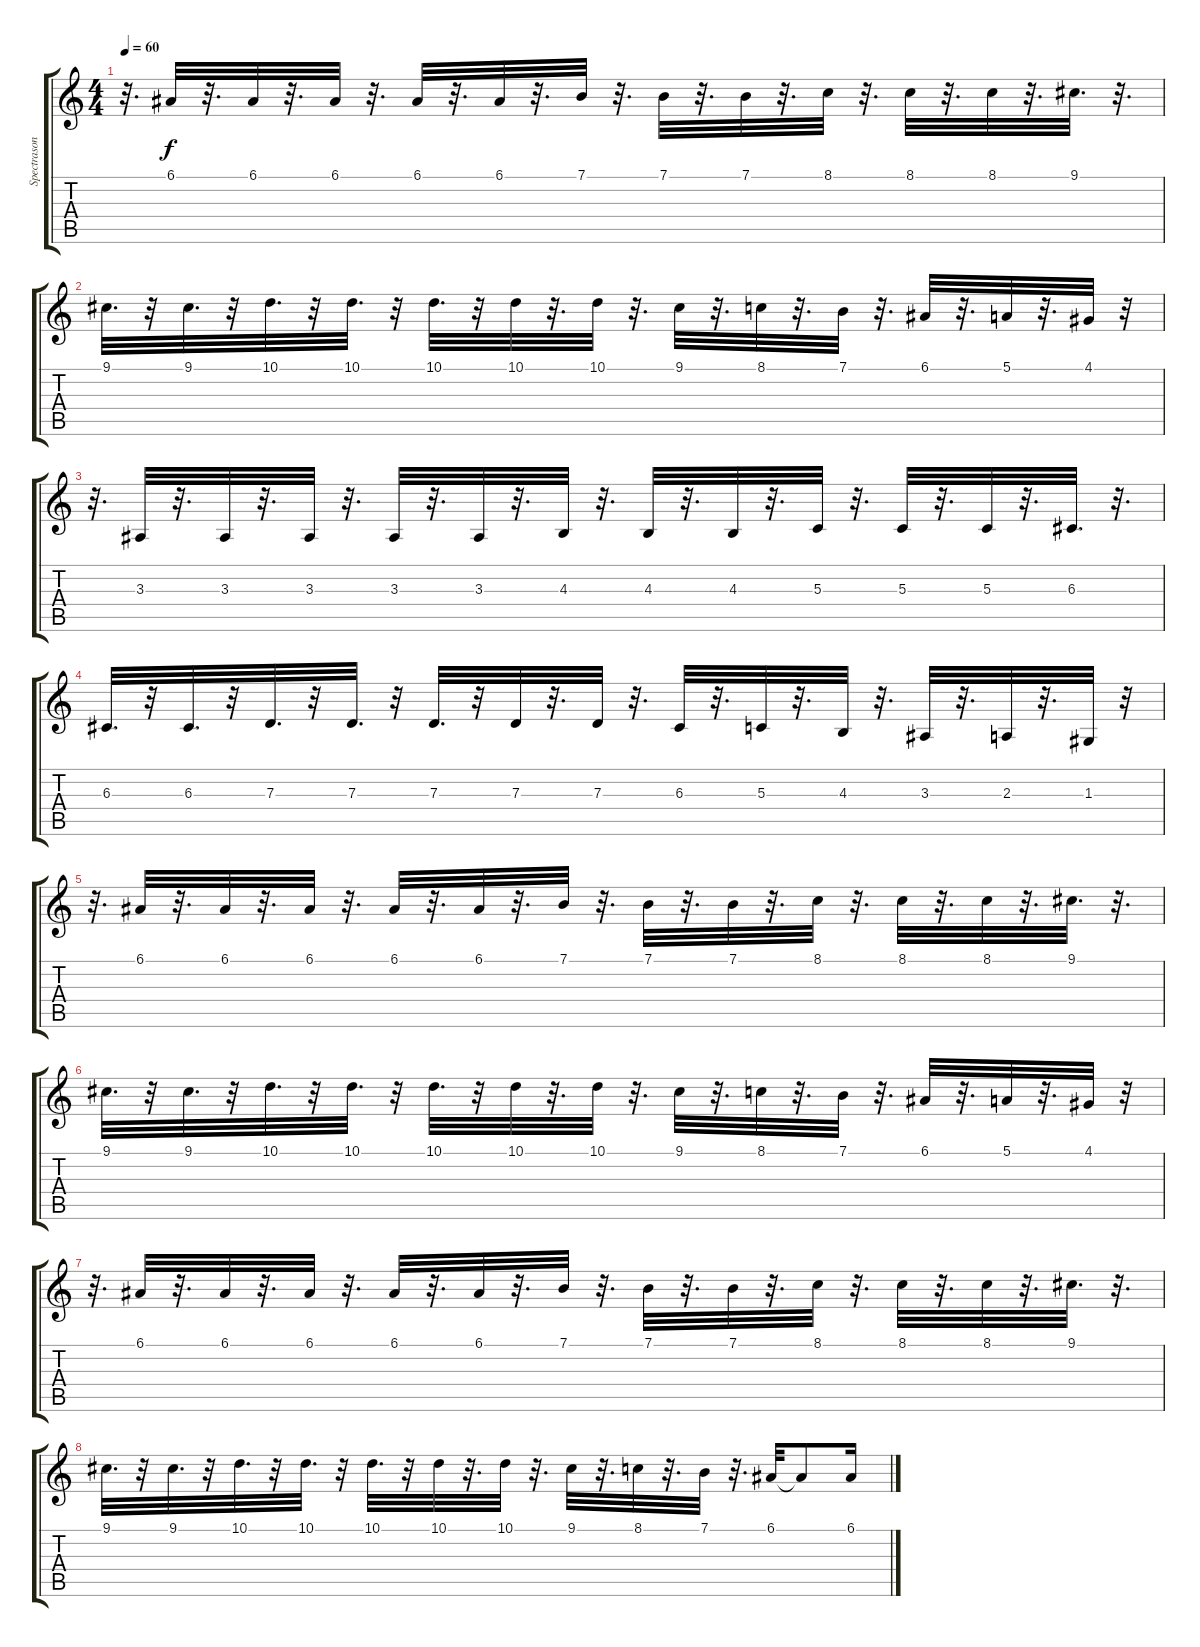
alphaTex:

\track ("Spectrasonics Omnisphere" "Spectrason") {instrument lead8bassandlead}
\staff {score tabs}
\tuning (E4 B3 G3 D3 A2 E2) {hide}
\ts (4 4)
\tempo 60
\clef g2
\ks c
r.32{d dy f} 6.1.32 r.32{d} 6.1.32 r.32{d} 6.1.32 r.32{d} 6.1.32 r.32{d} 6.1.32 r.32{d} 7.1.32 r.32{d} 7.1.32 r.32{d} 7.1.32 r.32{d} 8.1.32 r.32{d} 8.1.32 r.32{d} 8.1.32 r.32{d} 9.1.32{d} r.32{d} |
9.1.32{d} r.32 9.1.32{d} r.32 10.1.32{d} r.32 10.1.32{d} r.32 10.1.32{d} r.32 10.1.32 r.32{d} 10.1.32 r.32{d} 9.1.32 r.32{d} 8.1.32 r.32{d} 7.1.32 r.32{d} 6.1.32 r.32{d} 5.1.32 r.32{d} 4.1.32 r.32 |
r.32{d} 3.3.32 r.32{d} 3.3.32 r.32{d} 3.3.32 r.32{d} 3.3.32 r.32{d} 3.3.32 r.32{d} 4.3.32 r.32{d} 4.3.32 r.32{d} 4.3.32 r.32{d} 5.3.32 r.32{d} 5.3.32 r.32{d} 5.3.32 r.32{d} 6.3.32{d} r.32{d} |
6.3.32{d} r.32 6.3.32{d} r.32 7.3.32{d} r.32 7.3.32{d} r.32 7.3.32{d} r.32 7.3.32 r.32{d} 7.3.32 r.32{d} 6.3.32 r.32{d} 5.3.32 r.32{d} 4.3.32 r.32{d} 3.3.32 r.32{d} 2.3.32 r.32{d} 1.3.32 r.32 |
r.32{d} 6.1.32 r.32{d} 6.1.32 r.32{d} 6.1.32 r.32{d} 6.1.32 r.32{d} 6.1.32 r.32{d} 7.1.32 r.32{d} 7.1.32 r.32{d} 7.1.32 r.32{d} 8.1.32 r.32{d} 8.1.32 r.32{d} 8.1.32 r.32{d} 9.1.32{d} r.32{d} |
9.1.32{d} r.32 9.1.32{d} r.32 10.1.32{d} r.32 10.1.32{d} r.32 10.1.32{d} r.32 10.1.32 r.32{d} 10.1.32 r.32{d} 9.1.32 r.32{d} 8.1.32 r.32{d} 7.1.32 r.32{d} 6.1.32 r.32{d} 5.1.32 r.32{d} 4.1.32 r.32 |
r.32{d} 6.1.32 r.32{d} 6.1.32 r.32{d} 6.1.32 r.32{d} 6.1.32 r.32{d} 6.1.32 r.32{d} 7.1.32 r.32{d} 7.1.32 r.32{d} 7.1.32 r.32{d} 8.1.32 r.32{d} 8.1.32 r.32{d} 8.1.32 r.32{d} 9.1.32{d} r.32{d} |
9.1.32{d} r.32 9.1.32{d} r.32 10.1.32{d} r.32 10.1.32{d} r.32 10.1.32{d} r.32 10.1.32 r.32{d} 10.1.32 r.32{d} 9.1.32 r.32{d} 8.1.32 r.32{d} 7.1.32 r.32{d} 6.1.32 6.1{t}.8 6.1.16
